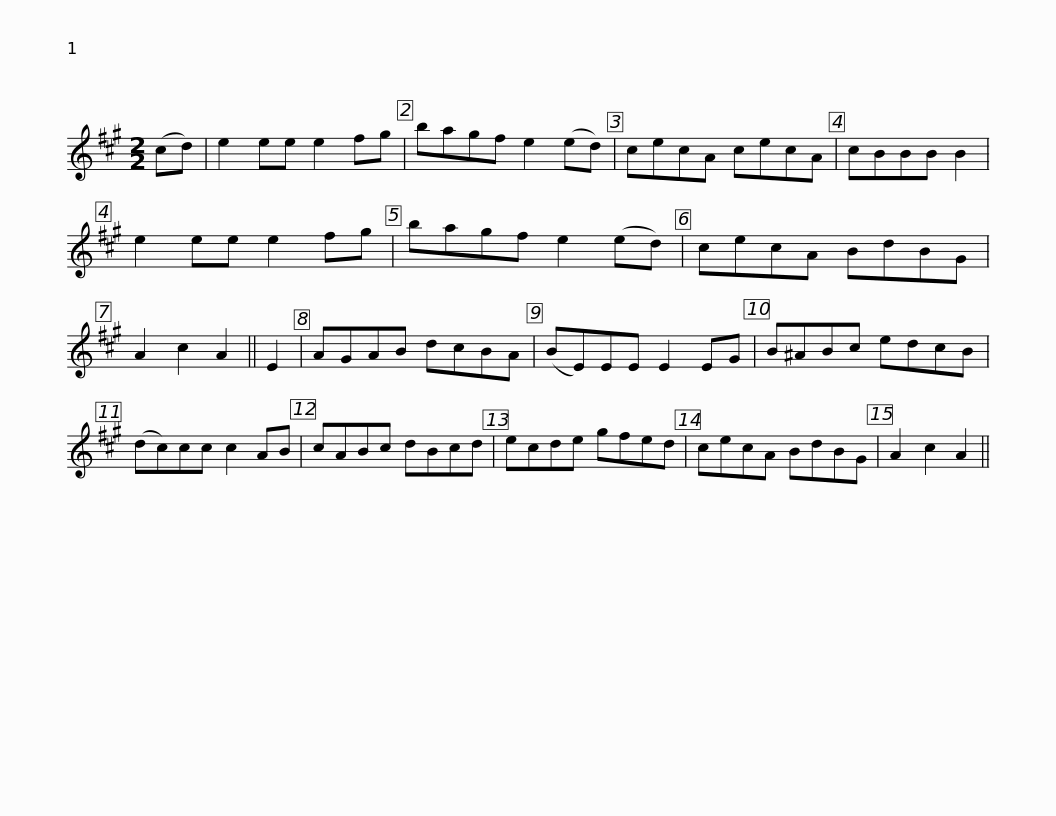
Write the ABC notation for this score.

X:1
L:1/8
M:2/2
I:linebreak $
K:A
V:1 treble
V:1
 (cd) | e2 ee e2 fg | bagf e2 (ed) | cecA cecA | cBBB B2 | %5
 e2 ee e2 fg | bagf e2 (ed) |$ cecA BdBG | A2 c2 A2 || E2 | %10
 AGAB dcBA | (BE)EE E2 EG | B^ABc edcB | (dc)cc c2 AB |$ cABc dBcd | %15
 ecde gfed | cecA BdBG | A2 c2 A2 || %18
